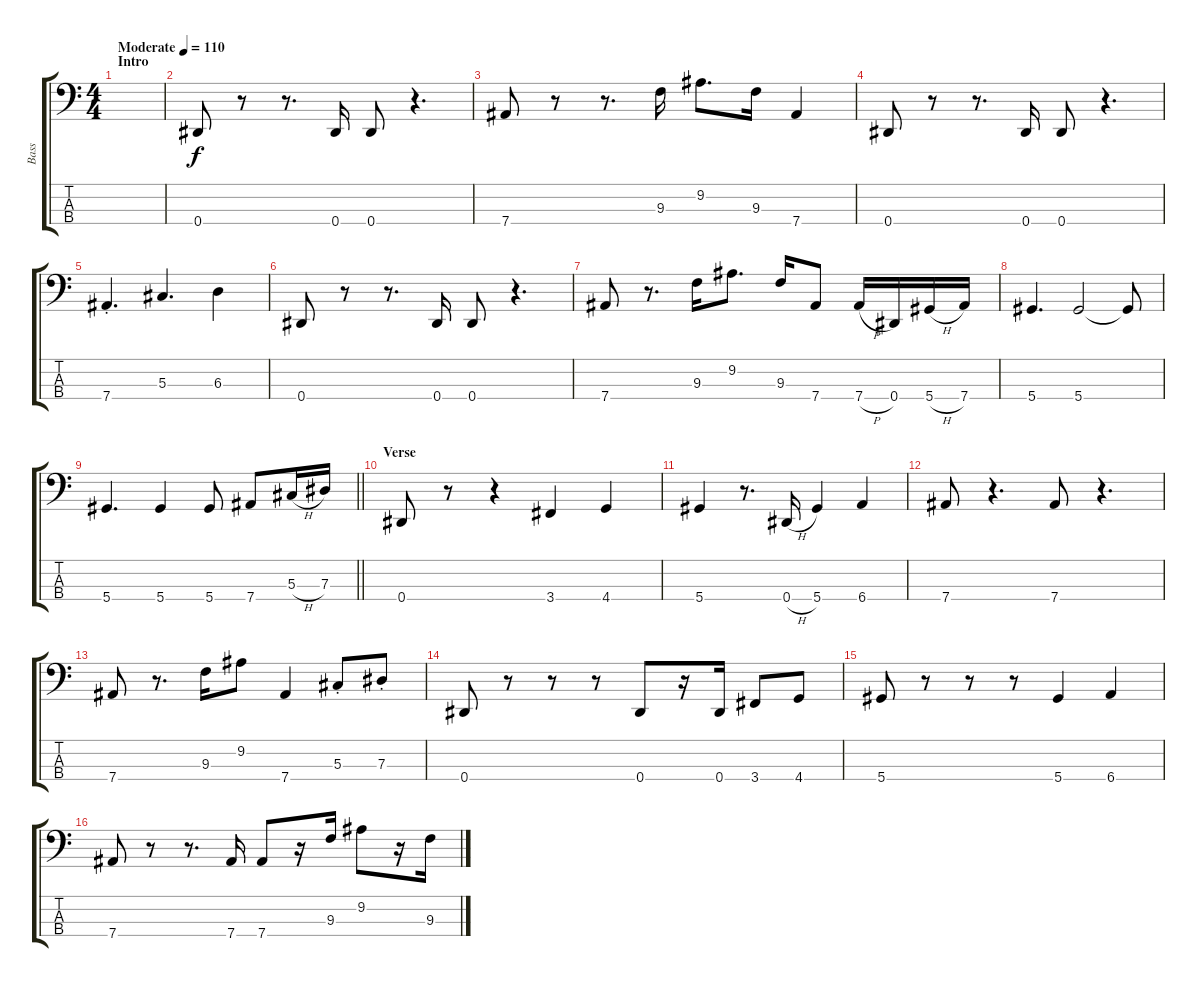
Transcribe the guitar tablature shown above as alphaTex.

\track ("Bass" "Bass") {instrument electricbasspick bank 255}
\staff {score tabs}
\tuning (Gb2 Db2 Ab1 Eb1) {hide}
\ts (4 4)
\section ("" "Intro")
\tempo (110 "Moderate")
\clef f4
\ks c
|
0.4.8 r.8 r.8{d} 0.4.16 0.4.8 r.4{d} |
7.4.8 r.8 r.8{d} 9.3.16 9.2.8{d} 9.3.16 7.4.4 |
0.4.8 r.8 r.8{d} 0.4.16 0.4.8 r.4{d} |
7.4{st}.4{d} 5.3.4{d} 6.3.4 |
0.4.8 r.8 r.8{d} 0.4.16 0.4.8 r.4{d} |
7.4.8 r.8{d} 9.3.16 9.2.8{d} 9.3.16 7.4.8 7.4{h}.16 0.4.16 5.4{h}.16 7.4.16 |
5.4.4{d} 5.4.2 5.4{t}.8 |
\barLineRight lightlight
5.4.4{d} 5.4.4 5.4.8 7.4.8 5.3{h}.16 7.3.16 |
\section ("" "Verse")
0.4.8 r.8 r.4 3.4.4 4.4.4 |
5.4.4 r.8{d} 0.4{h}.16 5.4.4 6.4.4 |
7.4.8 r.4{d} 7.4.8 r.4{d} |
7.4.8 r.8{d} 9.3.16 9.2.8 7.4.4 5.3{st}.8 7.3{st}.8 |
0.4.8 r.8 r.8 r.8 0.4.8 r.16 0.4.16 3.4.8 4.4.8 |
5.4.8 r.8 r.8 r.8 5.4.4 6.4.4 |
7.4.8 r.8 r.8{d} 7.4.16 7.4.8 r.16 9.3.16 9.2.8 r.16 9.3.16
